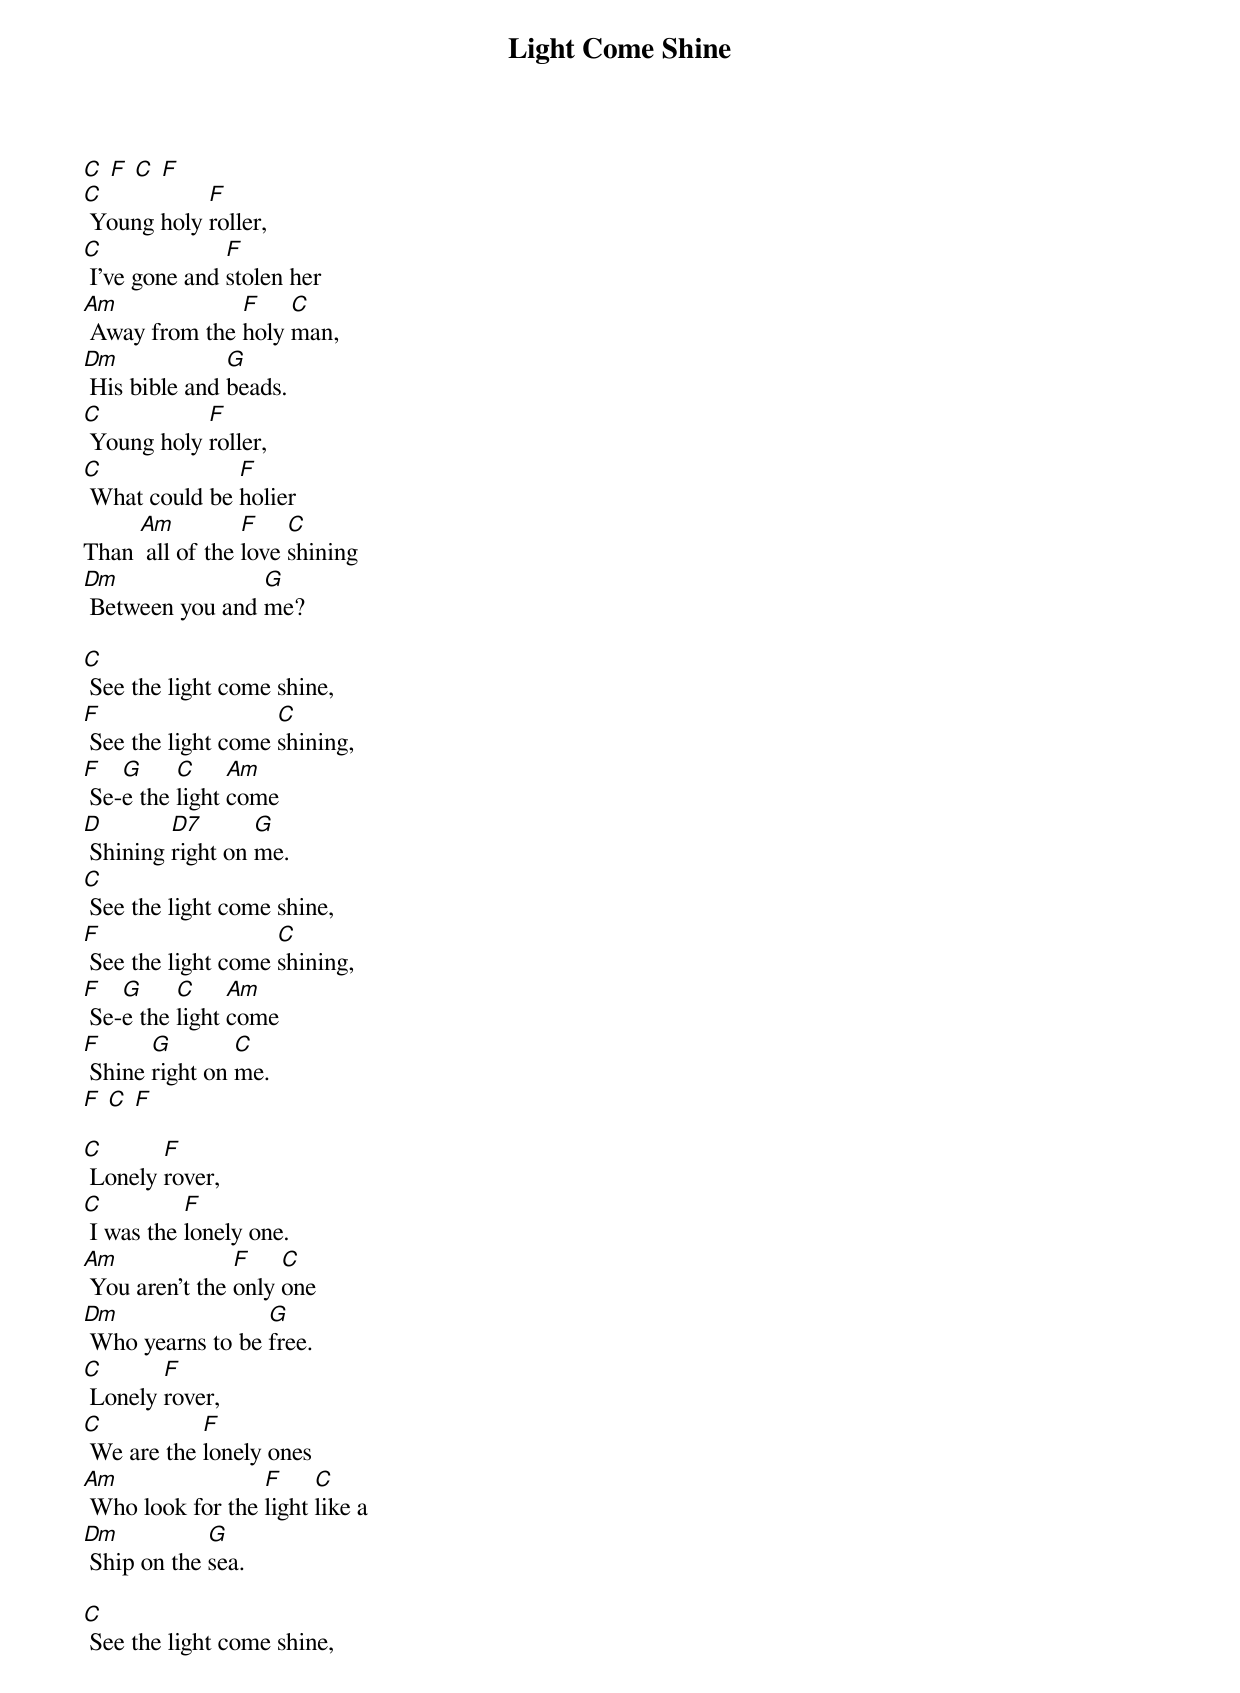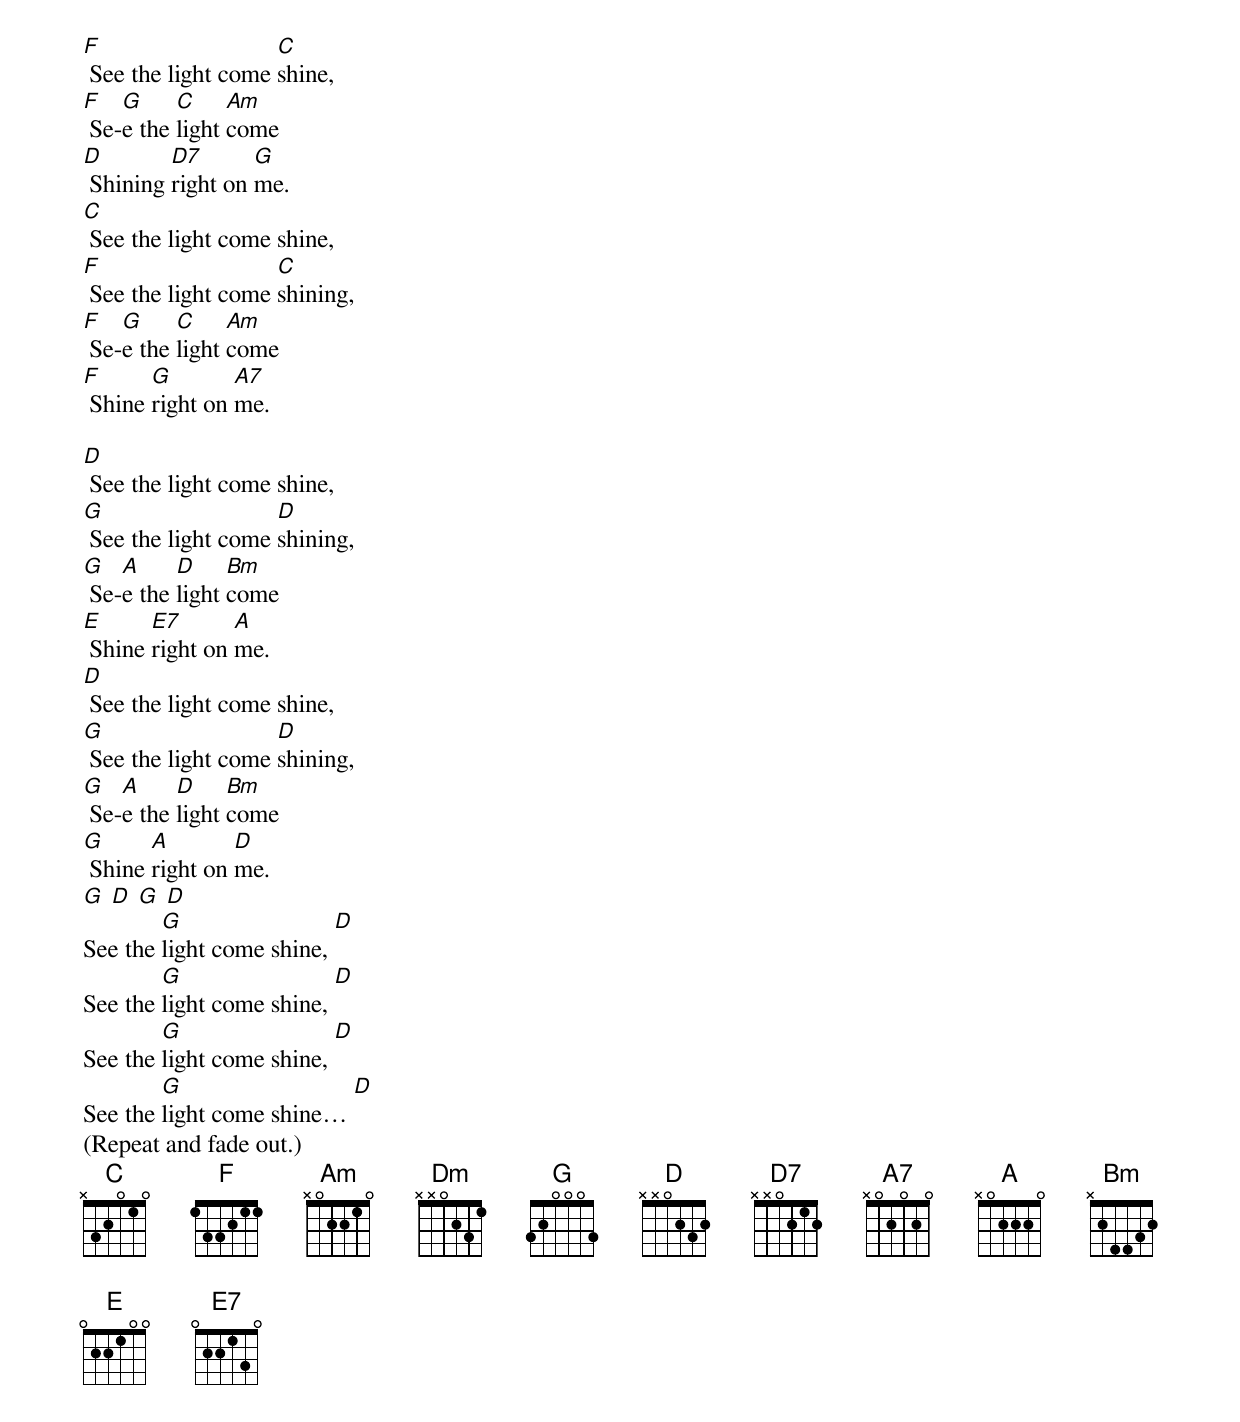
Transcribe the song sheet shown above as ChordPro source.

{title: Light Come Shine}
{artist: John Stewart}
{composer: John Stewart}
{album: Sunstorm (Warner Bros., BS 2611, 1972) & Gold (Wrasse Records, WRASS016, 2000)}

[C] [F] [C] [F]
[C] Young holy [F]roller,
[C] I've gone and [F]stolen her
[Am] Away from the [F]holy [C]man,
[Dm] His bible and [G]beads.
[C] Young holy [F]roller,
[C] What could be [F]holier
Than [Am] all of the [F]love [C]shining
[Dm] Between you and [G]me?

[C] See the light come shine,
[F] See the light come [C]shining,
[F] Se-[G]e the [C]light [Am]come
[D] Shining [D7]right on [G]me.
[C] See the light come shine,
[F] See the light come [C]shining,
[F] Se-[G]e the [C]light [Am]come
[F] Shine [G]right on [C]me.
[F] [C] [F]

[C] Lonely [F]rover,
[C] I was the [F]lonely one.
[Am] You aren't the [F]only [C]one
[Dm] Who yearns to be [G]free.
[C] Lonely [F]rover,
[C] We are the [F]lonely ones
[Am] Who look for the [F]light [C]like a
[Dm] Ship on the [G]sea.

[C] See the light come shine,
[F] See the light come [C]shine,
[F] Se-[G]e the [C]light [Am]come
[D] Shining [D7]right on [G]me.
[C] See the light come shine,
[F] See the light come [C]shining,
[F] Se-[G]e the [C]light [Am]come
[F] Shine [G]right on [A7]me.

[D] See the light come shine,
[G] See the light come [D]shining,
[G] Se-[A]e the [D]light [Bm]come
[E] Shine [E7]right on [A]me.
[D] See the light come shine,
[G] See the light come [D]shining,
[G] Se-[A]e the [D]light [Bm]come
[G] Shine [A]right on [D]me.
[G] [D] [G] [D]
See the [G]light come shine, [D]
See the [G]light come shine, [D]
See the [G]light come shine, [D]
See the [G]light come shine… [D]
(Repeat and fade out.)
